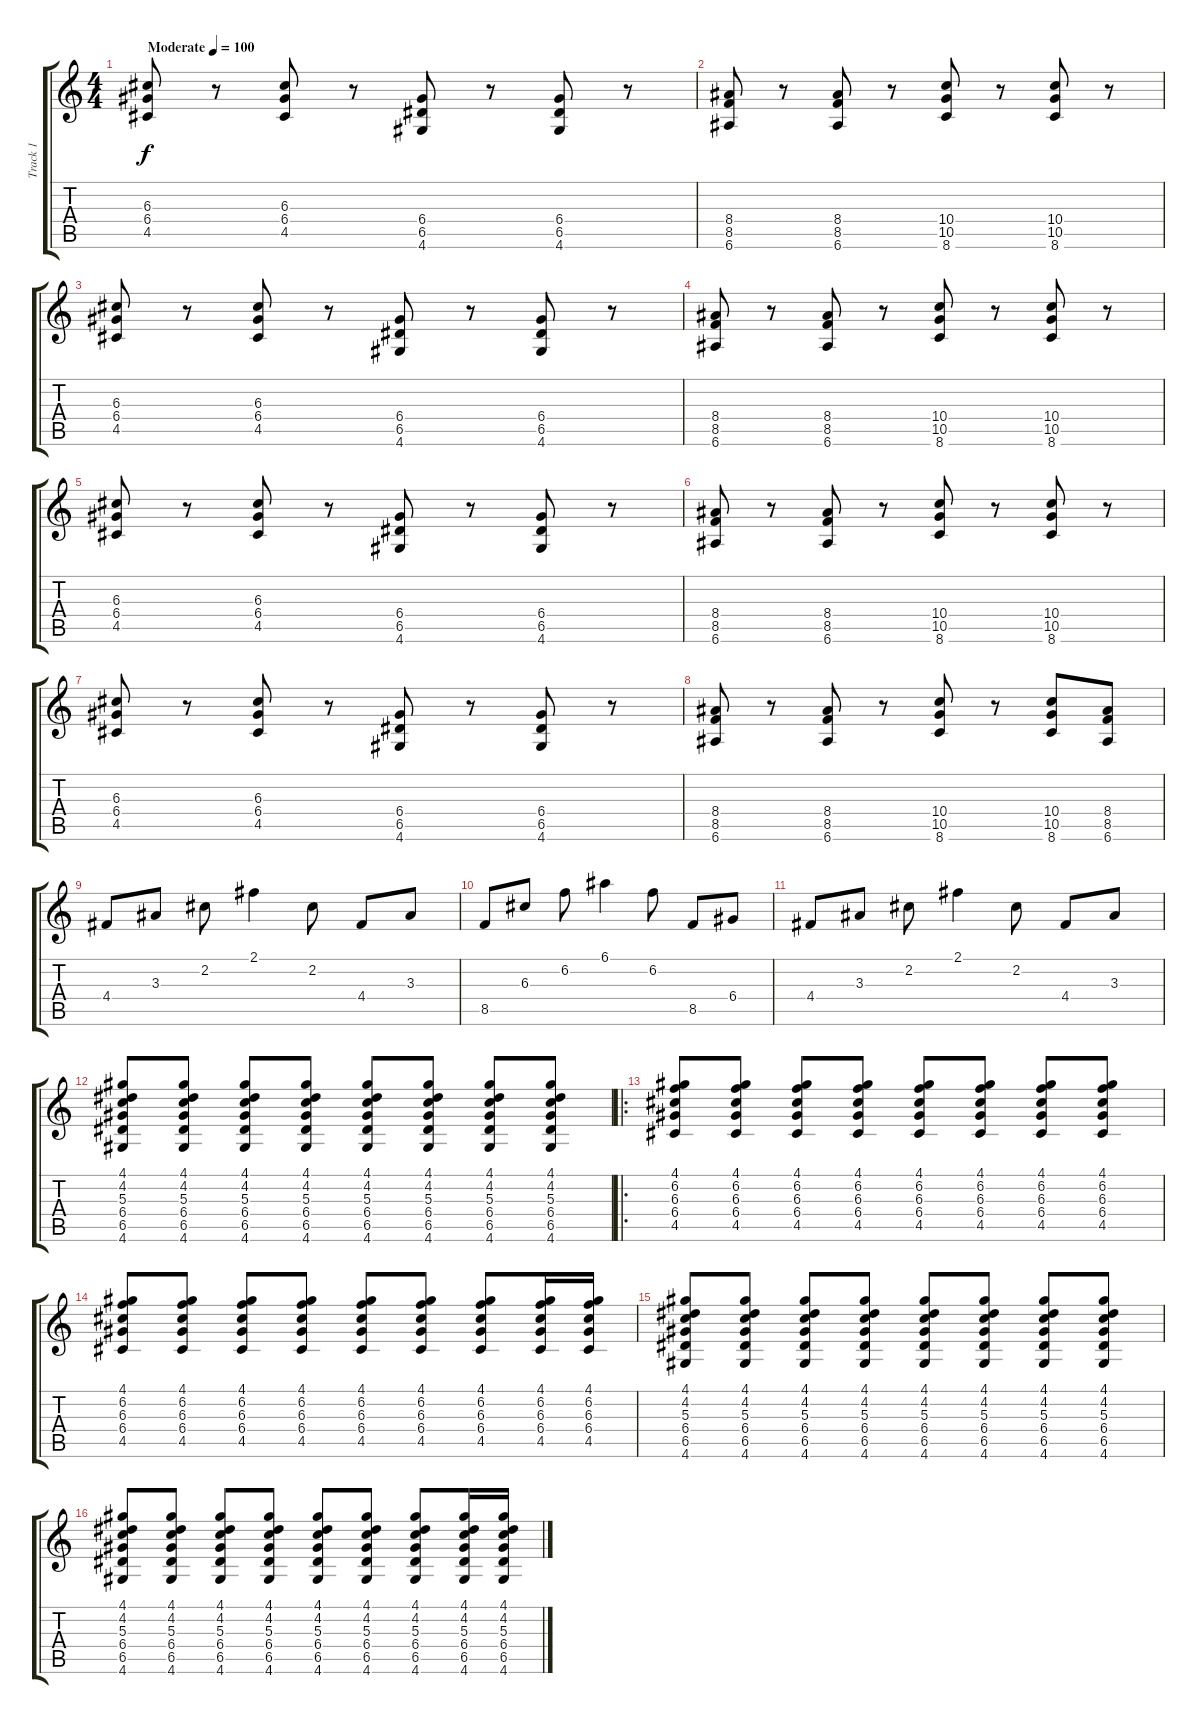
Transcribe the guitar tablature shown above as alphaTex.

\track ("Track 1" "Track 1") {instrument electricguitarclean}
\staff {score tabs}
\tuning (E4 B3 G3 D3 A2 E2) {hide}
\ts (4 4)
\tempo (100 "Moderate")
\clef g2
\ks c
(6.3 6.4 4.5).8{dy f instrument electricguitarclean} r.8 (6.3 6.4 4.5).8 r.8 (6.4 6.5 4.6).8 r.8 (6.4 6.5 4.6).8 r.8 |
(8.4 8.5 6.6).8 r.8 (8.4 8.5 6.6).8 r.8 (10.4 10.5 8.6).8 r.8 (10.4 10.5 8.6).8 r.8 |
(6.3 6.4 4.5).8 r.8 (6.3 6.4 4.5).8 r.8 (6.4 6.5 4.6).8 r.8 (6.4 6.5 4.6).8 r.8 |
(8.4 8.5 6.6).8 r.8 (8.4 8.5 6.6).8 r.8 (10.4 10.5 8.6).8 r.8 (10.4 10.5 8.6).8 r.8 |
(6.3 6.4 4.5).8 r.8 (6.3 6.4 4.5).8 r.8 (6.4 6.5 4.6).8 r.8 (6.4 6.5 4.6).8 r.8 |
(8.4 8.5 6.6).8 r.8 (8.4 8.5 6.6).8 r.8 (10.4 10.5 8.6).8 r.8 (10.4 10.5 8.6).8 r.8 |
(6.3 6.4 4.5).8 r.8 (6.3 6.4 4.5).8 r.8 (6.4 6.5 4.6).8 r.8 (6.4 6.5 4.6).8 r.8 |
(8.4 8.5 6.6).8 r.8 (8.4 8.5 6.6).8 r.8 (10.4 10.5 8.6).8 r.8 (10.4 10.5 8.6).8 (8.4 8.5 6.6).8 |
4.4.8 3.3.8 2.2.8 2.1.4 2.2.8 4.4.8 3.3.8 |
8.5.8 6.3.8 6.2.8 6.1.4 6.2.8 8.5.8 6.4.8 |
4.4.8 3.3.8 2.2.8 2.1.4 2.2.8 4.4.8 3.3.8 |
(4.1 4.2 5.3 6.4 6.5 4.6).8 (4.1 4.2 5.3 6.4 6.5 4.6).8 (4.1 4.2 5.3 6.4 6.5 4.6).8 (4.1 4.2 5.3 6.4 6.5 4.6).8 (4.1 4.2 5.3 6.4 6.5 4.6).8 (4.1 4.2 5.3 6.4 6.5 4.6).8 (4.1 4.2 5.3 6.4 6.5 4.6).8 (4.1 4.2 5.3 6.4 6.5 4.6).8 |
\ro
(4.1 6.2 6.3 6.4 4.5).8 (4.1 6.2 6.3 6.4 4.5).8 (4.1 6.2 6.3 6.4 4.5).8 (4.1 6.2 6.3 6.4 4.5).8 (4.1 6.2 6.3 6.4 4.5).8 (4.1 6.2 6.3 6.4 4.5).8 (4.1 6.2 6.3 6.4 4.5).8 (4.1 6.2 6.3 6.4 4.5).8 |
(4.1 6.2 6.3 6.4 4.5).8 (4.1 6.2 6.3 6.4 4.5).8 (4.1 6.2 6.3 6.4 4.5).8 (4.1 6.2 6.3 6.4 4.5).8 (4.1 6.2 6.3 6.4 4.5).8 (4.1 6.2 6.3 6.4 4.5).8 (4.1 6.2 6.3 6.4 4.5).8 (4.1 6.2 6.3 6.4 4.5).16 (4.1 6.2 6.3 6.4 4.5).16 |
(4.1 4.2 5.3 6.4 6.5 4.6).8 (4.1 4.2 5.3 6.4 6.5 4.6).8 (4.1 4.2 5.3 6.4 6.5 4.6).8 (4.1 4.2 5.3 6.4 6.5 4.6).8 (4.1 4.2 5.3 6.4 6.5 4.6).8 (4.1 4.2 5.3 6.4 6.5 4.6).8 (4.1 4.2 5.3 6.4 6.5 4.6).8 (4.1 4.2 5.3 6.4 6.5 4.6).8 |
(4.1 4.2 5.3 6.4 6.5 4.6).8 (4.1 4.2 5.3 6.4 6.5 4.6).8 (4.1 4.2 5.3 6.4 6.5 4.6).8 (4.1 4.2 5.3 6.4 6.5 4.6).8 (4.1 4.2 5.3 6.4 6.5 4.6).8 (4.1 4.2 5.3 6.4 6.5 4.6).8 (4.1 4.2 5.3 6.4 6.5 4.6).8 (4.1 4.2 5.3 6.4 6.5 4.6).16 (4.1 4.2 5.3 6.4 6.5 4.6).16
